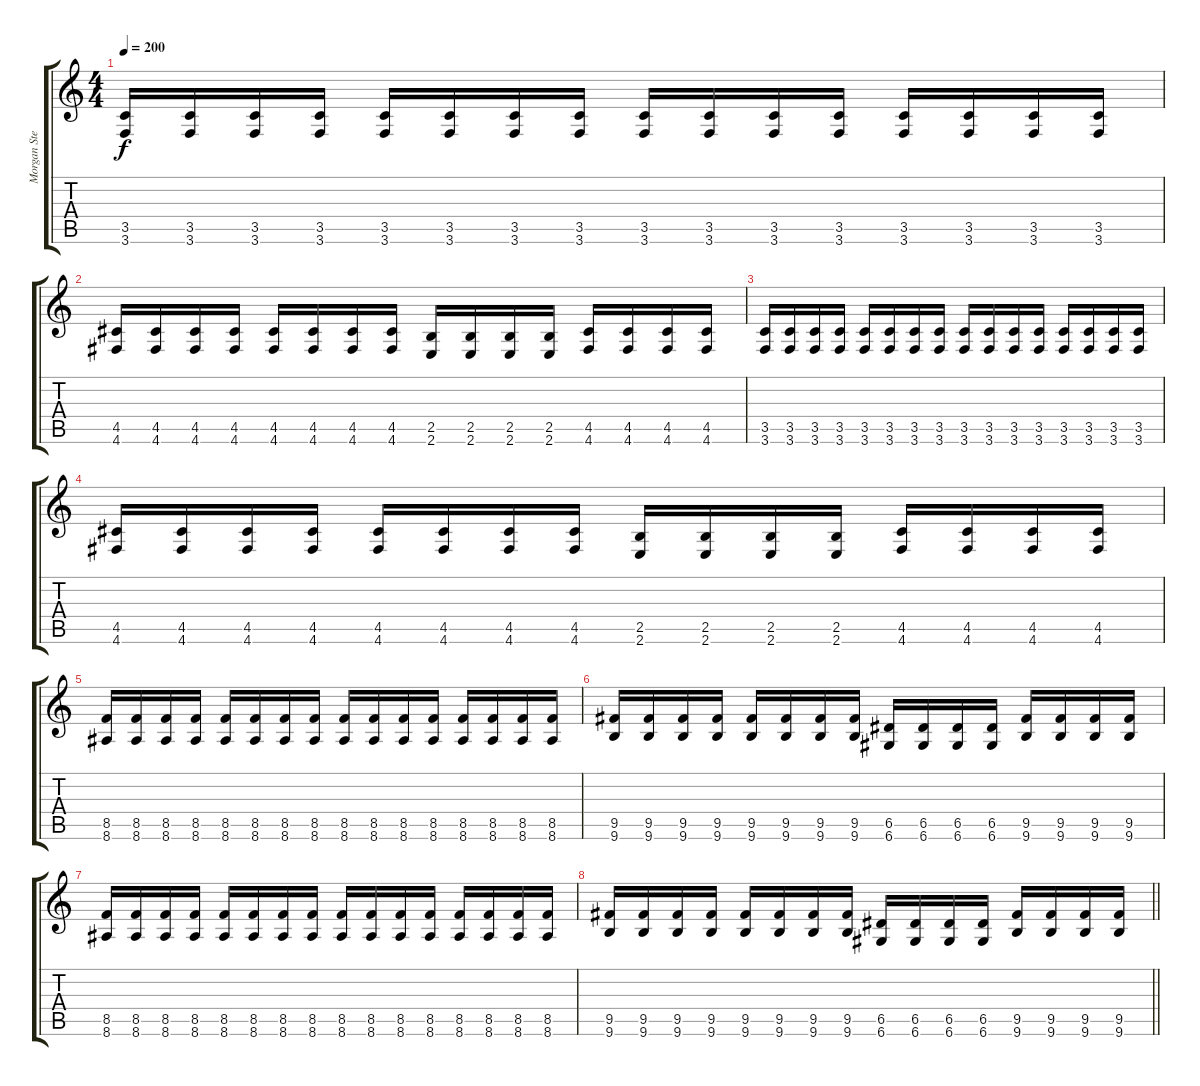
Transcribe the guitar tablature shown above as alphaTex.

\track ("Morgan Steinmeyer Håkansson " "Morgan Ste") {instrument distortionguitar}
\staff {score tabs}
\tuning (E4 B3 G3 D3 A2 D2) {hide}
\ts (4 4)
\tempo 200
\clef g2
\ks c
(3.5 3.6).16{dy f} (3.5 3.6).16 (3.5 3.6).16 (3.5 3.6).16 (3.5 3.6).16 (3.5 3.6).16 (3.5 3.6).16 (3.5 3.6).16 (3.5 3.6).16 (3.5 3.6).16 (3.5 3.6).16 (3.5 3.6).16 (3.5 3.6).16 (3.5 3.6).16 (3.5 3.6).16 (3.5 3.6).16 |
(4.5 4.6).16 (4.5 4.6).16 (4.5 4.6).16 (4.5 4.6).16 (4.5 4.6).16 (4.5 4.6).16 (4.5 4.6).16 (4.5 4.6).16 (2.5 2.6).16 (2.5 2.6).16 (2.5 2.6).16 (2.5 2.6).16 (4.5 4.6).16 (4.5 4.6).16 (4.5 4.6).16 (4.5 4.6).16 |
(3.5 3.6).16 (3.5 3.6).16 (3.5 3.6).16 (3.5 3.6).16 (3.5 3.6).16 (3.5 3.6).16 (3.5 3.6).16 (3.5 3.6).16 (3.5 3.6).16 (3.5 3.6).16 (3.5 3.6).16 (3.5 3.6).16 (3.5 3.6).16 (3.5 3.6).16 (3.5 3.6).16 (3.5 3.6).16 |
(4.5 4.6).16 (4.5 4.6).16 (4.5 4.6).16 (4.5 4.6).16 (4.5 4.6).16 (4.5 4.6).16 (4.5 4.6).16 (4.5 4.6).16 (2.5 2.6).16 (2.5 2.6).16 (2.5 2.6).16 (2.5 2.6).16 (4.5 4.6).16 (4.5 4.6).16 (4.5 4.6).16 (4.5 4.6).16 |
(8.5 8.6).16 (8.5 8.6).16 (8.5 8.6).16 (8.5 8.6).16 (8.5 8.6).16 (8.5 8.6).16 (8.5 8.6).16 (8.5 8.6).16 (8.5 8.6).16 (8.5 8.6).16 (8.5 8.6).16 (8.5 8.6).16 (8.5 8.6).16 (8.5 8.6).16 (8.5 8.6).16 (8.5 8.6).16 |
(9.5 9.6).16 (9.5 9.6).16 (9.5 9.6).16 (9.5 9.6).16 (9.5 9.6).16 (9.5 9.6).16 (9.5 9.6).16 (9.5 9.6).16 (6.5 6.6).16 (6.5 6.6).16 (6.5 6.6).16 (6.5 6.6).16 (9.5 9.6).16 (9.5 9.6).16 (9.5 9.6).16 (9.5 9.6).16 |
(8.5 8.6).16 (8.5 8.6).16 (8.5 8.6).16 (8.5 8.6).16 (8.5 8.6).16 (8.5 8.6).16 (8.5 8.6).16 (8.5 8.6).16 (8.5 8.6).16 (8.5 8.6).16 (8.5 8.6).16 (8.5 8.6).16 (8.5 8.6).16 (8.5 8.6).16 (8.5 8.6).16 (8.5 8.6).16 |
\barLineRight lightlight
(9.5 9.6).16 (9.5 9.6).16 (9.5 9.6).16 (9.5 9.6).16 (9.5 9.6).16 (9.5 9.6).16 (9.5 9.6).16 (9.5 9.6).16 (6.5 6.6).16 (6.5 6.6).16 (6.5 6.6).16 (6.5 6.6).16 (9.5 9.6).16 (9.5 9.6).16 (9.5 9.6).16 (9.5 9.6).16
